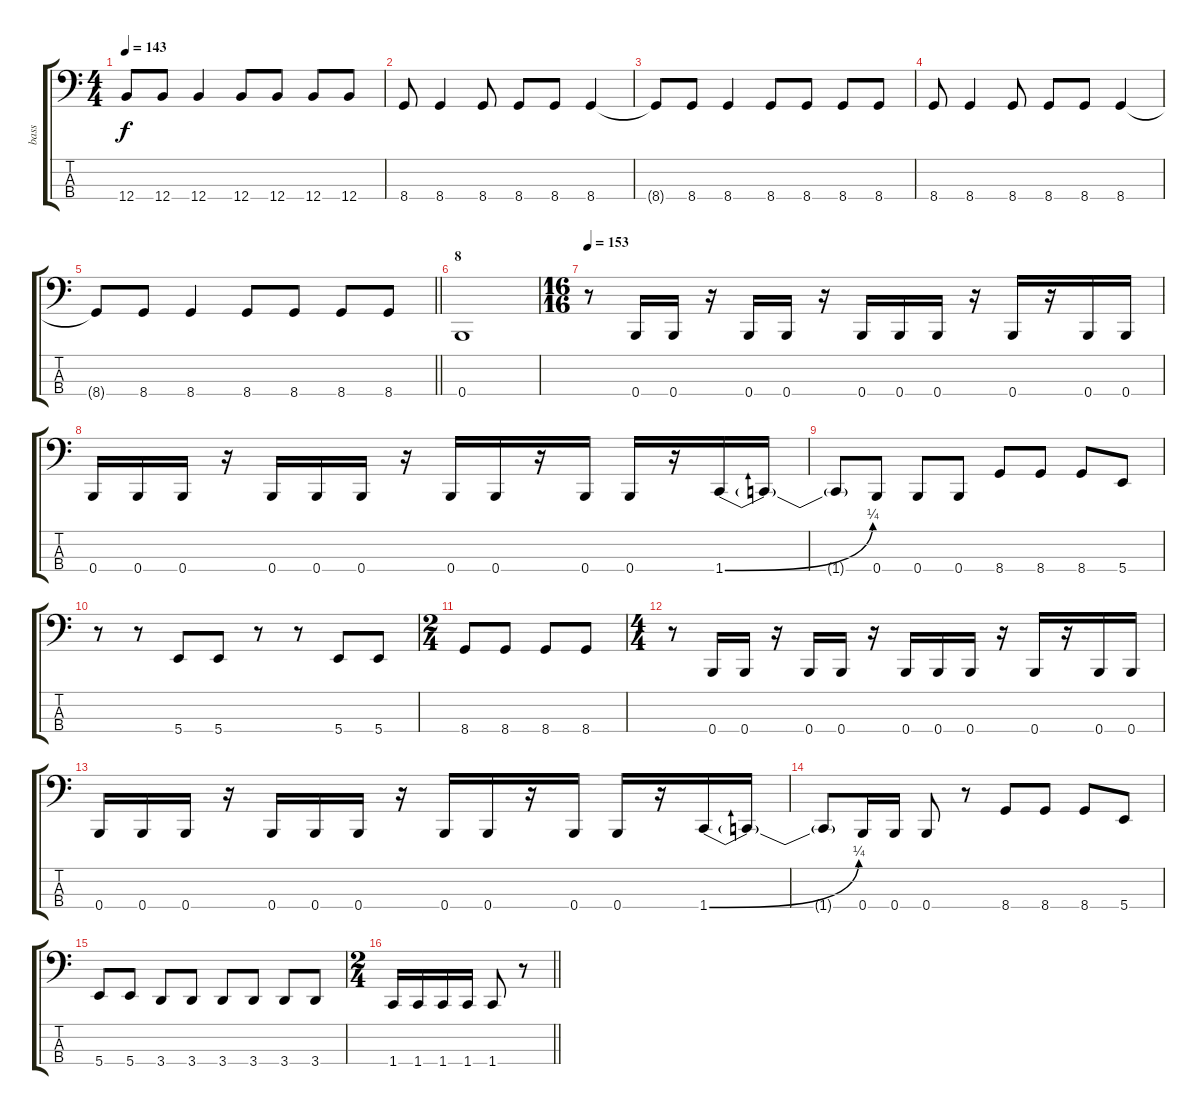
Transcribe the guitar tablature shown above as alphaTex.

\track ("bass" "bass") {instrument electricbasspick}
\staff {score tabs}
\tuning (E2 B1 Gb1 B0) {hide}
\ts (4 4)
\tempo 143
\clef f4
\ks c
12.4{t}.8{dy f} 12.4.8 12.4.4 12.4.8 12.4.8 12.4.8 12.4.8 |
8.4.8 8.4.4 8.4.8 8.4.8 8.4.8 8.4.4 |
8.4{t}.8 8.4.8 8.4.4 8.4.8 8.4.8 8.4.8 8.4.8 |
8.4.8 8.4.4 8.4.8 8.4.8 8.4.8 8.4.4 |
\barLineRight lightlight
8.4{t}.8 8.4.8 8.4.4 8.4.8 8.4.8 8.4.8 8.4.8 |
\section ("" "8")
0.4.1 |
\ts (16 16)
\tempo 153
r.8 0.4.16 0.4.16 r.16 0.4.16 0.4.16 r.16 0.4.16 0.4.16 0.4.16 r.16 0.4.16 r.16 0.4.16 0.4.16 |
0.4.16 0.4.16 0.4.16 r.16 0.4.16 0.4.16 0.4.16 r.16 0.4.16 0.4.16 r.16 0.4.16 0.4.16 r.16 1.4{be (bend 0 0 60 1)}.16 1.4{t}.16 |
1.4{t}.8 0.4.8 0.4.8 0.4.8 8.4.8 8.4.8 8.4.8 5.4.8 |
r.8 r.8 5.4.8 5.4.8 r.8 r.8 5.4.8 5.4.8 |
\ts (2 4)
8.4.8 8.4.8 8.4.8 8.4.8 |
\ts (4 4)
r.8 0.4.16 0.4.16 r.16 0.4.16 0.4.16 r.16 0.4.16 0.4.16 0.4.16 r.16 0.4.16 r.16 0.4.16 0.4.16 |
0.4.16 0.4.16 0.4.16 r.16 0.4.16 0.4.16 0.4.16 r.16 0.4.16 0.4.16 r.16 0.4.16 0.4.16 r.16 1.4{be (bend 0 0 60 1)}.16 1.4{t}.16 |
1.4{t}.8 0.4.16 0.4.16 0.4.8 r.8 8.4.8 8.4.8 8.4.8 5.4.8 |
5.4.8 5.4.8 3.4.8 3.4.8 3.4.8 3.4.8 3.4.8 3.4.8 |
\ts (2 4)
\barLineRight lightlight
1.4.16 1.4.16 1.4.16 1.4.16 1.4.8 r.8
